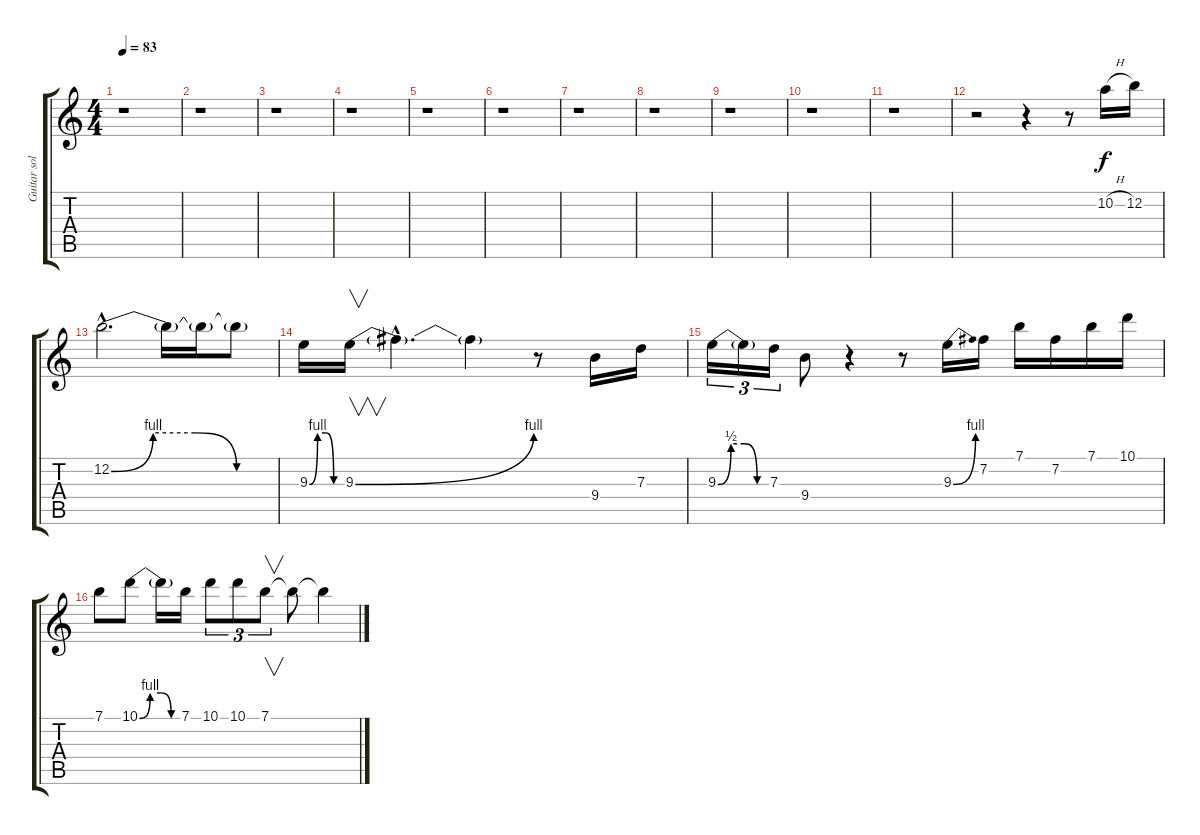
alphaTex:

\track ("Guitar solo" "Guitar sol") {instrument distortionguitar}
\staff {score tabs}
\tuning (E4 B3 G3 D3 A2 E2) {hide}
\ts (4 4)
\tempo 83
\clef g2
\ks c
r.1{dy f} |
r.1 |
r.1 |
r.1 |
r.1 |
r.1 |
r.1 |
r.1 |
r.1 |
r.1 |
r.1 |
r.2 r.4 r.8 10.2{h}.16 12.2.16 |
12.2{be (custom 0 0 15 4 30 4 45 0 60 0) hac}.2{d} 12.2{t}.16 12.2{t}.16 12.2{t}.8 |
9.3{be (custom 0 0 15 4 30 4 45 0 60 0)}.16 9.3{be (bend 0 0 60 4)}.16{v} 9.3{hac t}.4{d} 9.3{t}.4 r.8 9.4.16 7.3.16 |
9.3{be (custom 0 0 15 2 30 2 45 0 60 0)}.16{tu (3 2)} 9.3{t}.16{tu (3 2)} 7.3.16{tu (3 2)} 9.4.8 r.4 r.8 9.3{be (bend 0 0 60 4)}.16 7.2.16 7.1.16 7.2.16 7.1.16 10.1.16 |
7.1.8 10.1{be (custom 0 0 15 4 30 4 45 0 60 0)}.8 10.1{t}.16 7.1.16 10.1.8{tu (3 2)} 10.1.8{tu (3 2)} 7.1.8{v tu (3 2)} 7.1{t}.8 7.1{t}.4
